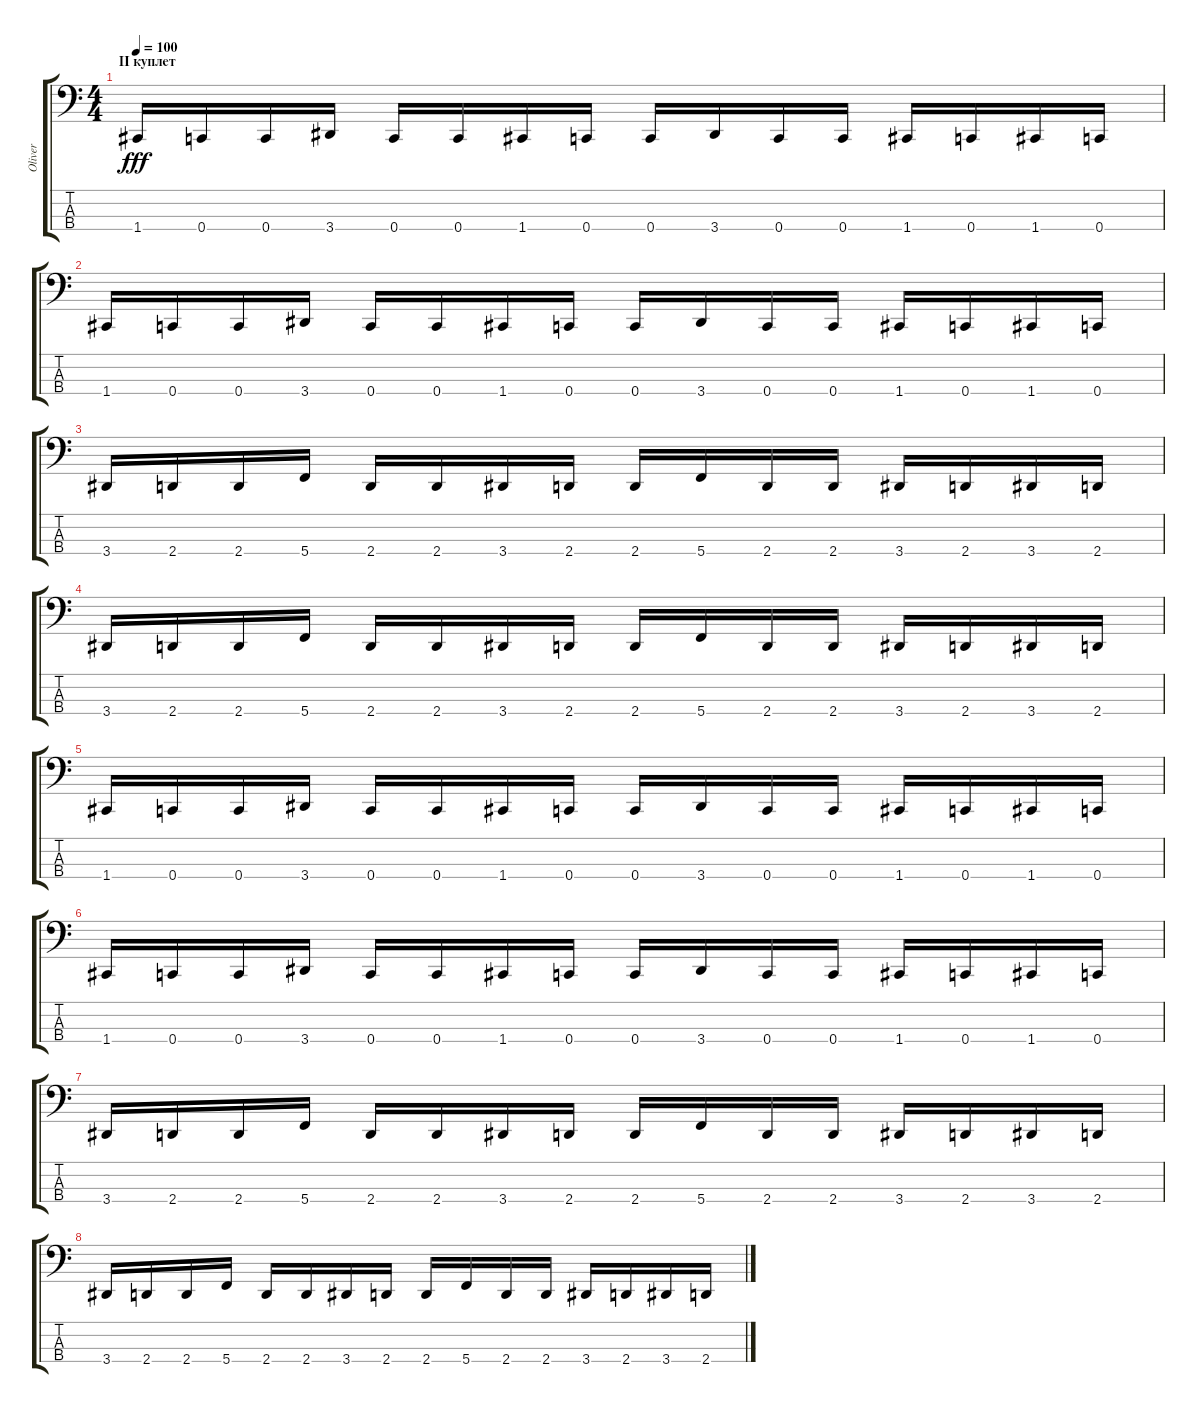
\track ("Oliver" "Oliver") {instrument electricbassfinger}
\staff {score tabs}
\tuning (G2 C2 G1 C1) {hide}
\ts (4 4)
\section ("" "II куплет")
\tempo 100
\clef f4
\ks c
1.4.16{dy fff} 0.4.16 0.4.16 3.4.16 0.4.16 0.4.16 1.4.16 0.4.16 0.4.16 3.4.16 0.4.16 0.4.16 1.4.16 0.4.16 1.4.16 0.4.16 |
1.4.16 0.4.16 0.4.16 3.4.16 0.4.16 0.4.16 1.4.16 0.4.16 0.4.16 3.4.16 0.4.16 0.4.16 1.4.16 0.4.16 1.4.16 0.4.16 |
3.4.16 2.4.16 2.4.16 5.4.16 2.4.16 2.4.16 3.4.16 2.4.16 2.4.16 5.4.16 2.4.16 2.4.16 3.4.16 2.4.16 3.4.16 2.4.16 |
3.4.16 2.4.16 2.4.16 5.4.16 2.4.16 2.4.16 3.4.16 2.4.16 2.4.16 5.4.16 2.4.16 2.4.16 3.4.16 2.4.16 3.4.16 2.4.16 |
1.4.16 0.4.16 0.4.16 3.4.16 0.4.16 0.4.16 1.4.16 0.4.16 0.4.16 3.4.16 0.4.16 0.4.16 1.4.16 0.4.16 1.4.16 0.4.16 |
1.4.16 0.4.16 0.4.16 3.4.16 0.4.16 0.4.16 1.4.16 0.4.16 0.4.16 3.4.16 0.4.16 0.4.16 1.4.16 0.4.16 1.4.16 0.4.16 |
3.4.16 2.4.16 2.4.16 5.4.16 2.4.16 2.4.16 3.4.16 2.4.16 2.4.16 5.4.16 2.4.16 2.4.16 3.4.16 2.4.16 3.4.16 2.4.16 |
3.4.16 2.4.16 2.4.16 5.4.16 2.4.16 2.4.16 3.4.16 2.4.16 2.4.16 5.4.16 2.4.16 2.4.16 3.4.16 2.4.16 3.4.16 2.4.16
